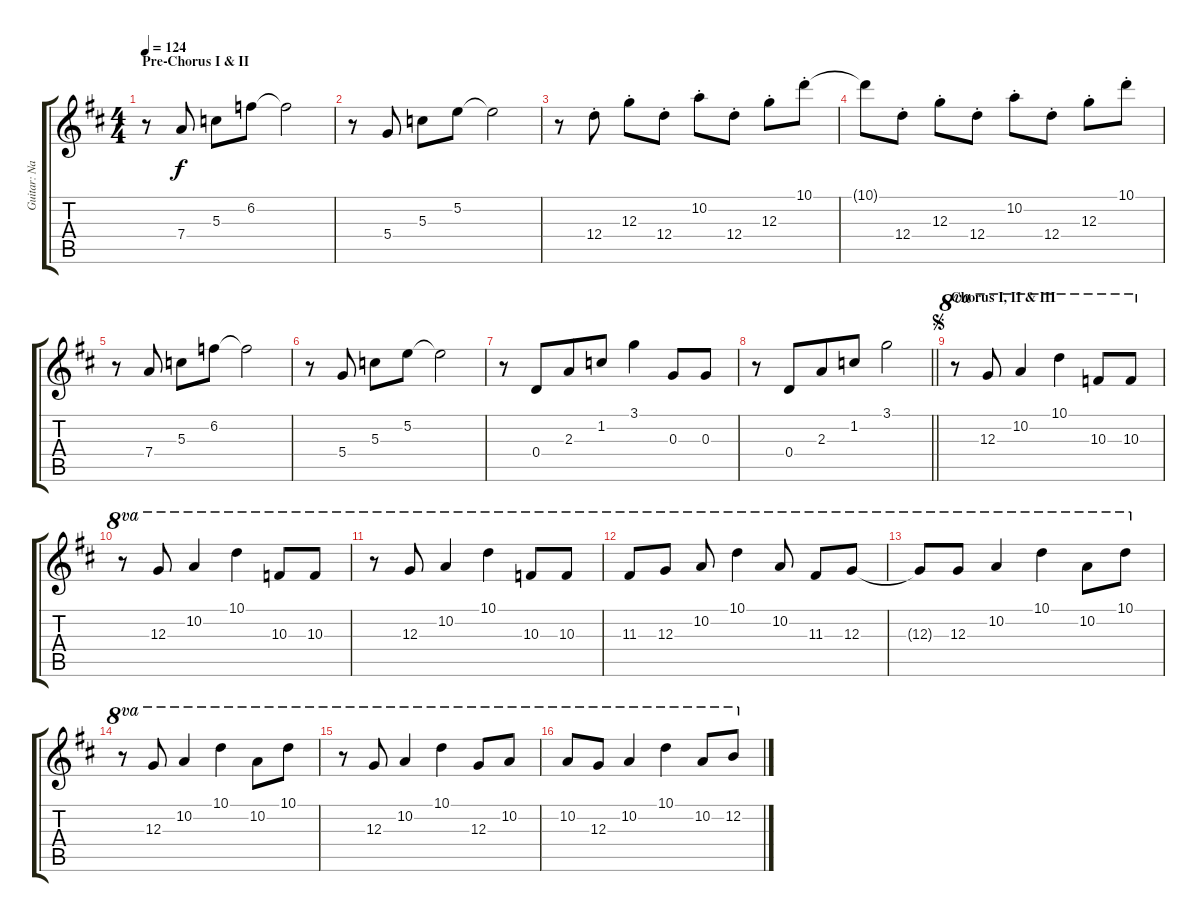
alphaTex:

\track ("Guitar: Nancy" "Guitar: Na") {instrument overdrivenguitar}
\staff {score tabs}
\tuning (E4 B3 G3 D3 A2 E2) {hide}
\ts (4 4)
\section ("" "Pre-Chorus I & II")
\tempo 124
\clef g2
\ks d
r.8{dy ff} 7.4.8{dy f} 5.3.8 6.2.8 6.2{t}.2 |
r.8 5.4.8 5.3.8 5.2.8 5.2{t}.2 |
r.8 12.4{st}.8 12.3{st}.8 12.4{st}.8 10.2{st}.8 12.4{st}.8 12.3{st}.8 10.1{st}.8 |
10.1{t}.8 12.4{st}.8 12.3{st}.8 12.4{st}.8 10.2{st}.8 12.4{st}.8 12.3{st}.8 10.1{st}.8 |
r.8 7.4.8 5.3.8 6.2.8 6.2{t}.2 |
r.8 5.4.8 5.3.8 5.2.8 5.2{t}.2 |
r.8 0.4.8{beam merge} 2.3.8 1.2.8 3.1.4 0.3.8 0.3.8 |
\barLineRight lightlight
r.8 0.4.8{beam merge} 2.3.8 1.2.8 3.1.2 |
\section ("" "Chorus I, II & III")
\jump segno
r.8{ot 8va} 12.3.8{ot 8va} 10.2.4{ot 8va} 10.1.4{ot 8va} 10.3.8{ot 8va} 10.3.8{ot 8va} |
r.8{ot 8va} 12.3.8{ot 8va} 10.2.4{ot 8va} 10.1.4{ot 8va} 10.3.8{ot 8va} 10.3.8{ot 8va} |
r.8{ot 8va} 12.3.8{ot 8va} 10.2.4{ot 8va} 10.1.4{ot 8va} 10.3.8{ot 8va} 10.3.8{ot 8va} |
11.3.8{ot 8va} 12.3.8{ot 8va} 10.2.8{ot 8va} 10.1.4{ot 8va} 10.2.8{ot 8va} 11.3.8{ot 8va} 12.3.8{ot 8va} |
12.3{t}.8{ot 8va} 12.3.8{ot 8va} 10.2.4{ot 8va} 10.1.4{ot 8va} 10.2.8{ot 8va} 10.1.8{ot 8va} |
r.8{ot 8va} 12.3.8{ot 8va} 10.2.4{ot 8va} 10.1.4{ot 8va} 10.2.8{ot 8va} 10.1.8{ot 8va} |
r.8{ot 8va} 12.3.8{ot 8va} 10.2.4{ot 8va} 10.1.4{ot 8va} 12.3.8{ot 8va} 10.2.8{ot 8va} |
10.2.8{ot 8va} 12.3.8{ot 8va} 10.2.4{ot 8va} 10.1.4{ot 8va} 10.2.8{ot 8va} 12.2.8{ot 8va}
